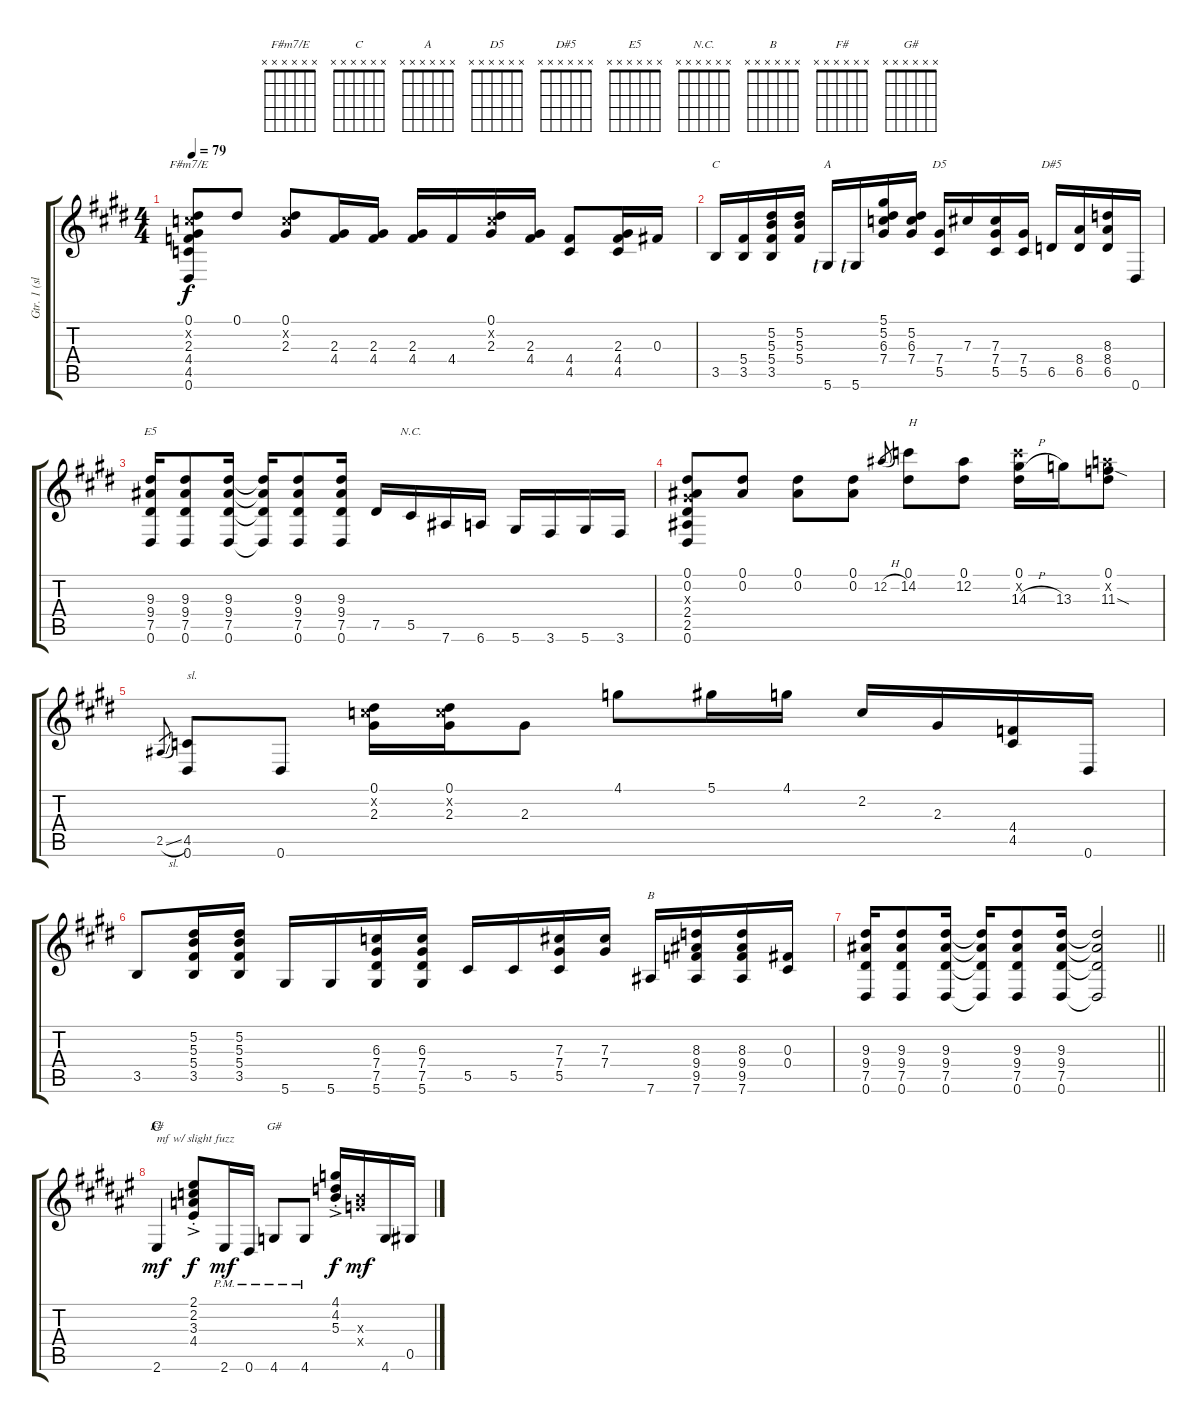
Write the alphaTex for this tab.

\track ("Gtr. 1 (slight fuzz)" "Gtr. 1 (sl") {instrument electricguitarclean}
\staff {score tabs}
\tuning (Eb4 Bb3 Gb3 Db3 Ab2 Eb2) {hide}
\chord ("F#m7/E" x x x x x x)
\chord ("C" x x x x x x)
\chord ("A" x x x x x x)
\chord ("D5" x x x x x x)
\chord ("D#5" x x x x x x)
\chord ("E5" x x x x x x)
\chord ("N.C." x x x x x x)
\chord ("B" x x x x x x)
\chord ("F#" x x x x x x)
\chord ("G#" x x x x x x)
\ts (4 4)
\tempo 79
\clef g2
\ks e
(0.1 2.2{x} 2.3 4.4 4.5 0.6).8{ch "F#m7/E" dy f} 0.1.8 (0.1 2.2{x} 2.3).8 (2.3 4.4).16 (2.3 4.4).16 (2.3 4.4).16 4.4.16 (0.1 2.2{x} 2.3).16 (2.3 4.4).16 (4.4 4.5).8 (2.3 4.4 4.5).16 0.3.16 |
3.5.16{ch "C"} (5.4 3.5).16 (5.2 5.3 5.4 3.5).16 (5.2 5.3 5.4).16 5.6{lf 1}.16{ch "A"} 5.6{lf 1}.16 (5.1 5.2 6.3 7.4).16 (5.2 6.3 7.4).16 (7.4 5.5).16{ch "D5"} 7.3.16 (7.3 7.4 5.5).16 (7.4 5.5).16 6.5.16{ch "D#5"} (8.4 6.5).16 (8.3 8.4 6.5).16 0.6.16 |
(9.3 9.4 7.5 0.6).16{ch "E5"} (9.3 9.4 7.5 0.6).8 (9.3 9.4 7.5 0.6).16 (9.3{t} 9.4{t} 7.5{t} 0.6{t}).16 (9.3 9.4 7.5 0.6).8 (9.3 9.4 7.5 0.6).16 7.5.16 5.5.16{ch "N.C."} 7.6.16 6.6.16 5.6.16 3.6.16 5.6.16 3.6.16 |
(0.1 0.2 2.3{x} 2.4 2.5 0.6).8 (0.1 0.2).8 (0.1 0.2).8 (0.1 0.2).8 12.2{h}.8{gr} (0.1 14.2).8{txt "H"} (0.1 12.2).8 (0.1 14.2{x} 14.3{h}).16 13.3.16 (0.1 11.2{x} 11.3{sod}).8 |
2.5{sl}.8{gr} (4.5 0.6).8{txt "sl."} 0.6.8 (0.1 2.2{x} 2.3).16 (0.1 2.2{x} 2.3).16 2.3.8 4.1.8 5.1.16 4.1.16 2.2.16 2.3.16 (4.4 4.5).16 0.6.16 |
3.5.8 (5.2 5.3 5.4 3.5).16 (5.2 5.3 5.4 3.5).16 5.6.16 5.6.16 (6.3 7.4 7.5 5.6).16 (6.3 7.4 7.5 5.6).16 5.5.16 5.5.16 (7.3 7.4 5.5).16 (7.3 7.4).16 7.6.16{ch "B"} (8.3 9.4 9.5 7.6).16 (8.3 9.4 9.5 7.6).16 (0.3 0.4).16 |
\barLineRight lightlight
(9.3 9.4 7.5 0.6).16 (9.3 9.4 7.5 0.6).8 (9.3 9.4 7.5 0.6).16 (9.3{t} 9.4{t} 7.5{t} 0.6{t}).16 (9.3 9.4 7.5 0.6).8 (9.3 9.4 7.5 0.6).16 (9.3{t} 9.4{t} 7.5{t} 0.6{t}).2 |
\section ("" "C")
\ks f#
2.6.4{ch "F#" txt "mf w/ slight fuzz" dy mf} (2.1{ac st} 2.2{ac st} 3.3{ac st} 4.4{ac st}).8{dy f} 2.6{pm}.16{dy mf} 0.6{pm}.16 4.6{pm}.8{ch "G#"} 4.6{pm}.8 (4.1{ac st} 4.2{ac st} 5.3{ac st}).16{dy f} (5.3{x} 6.4{x}).16{dy mf} 4.6.16 0.5.16
